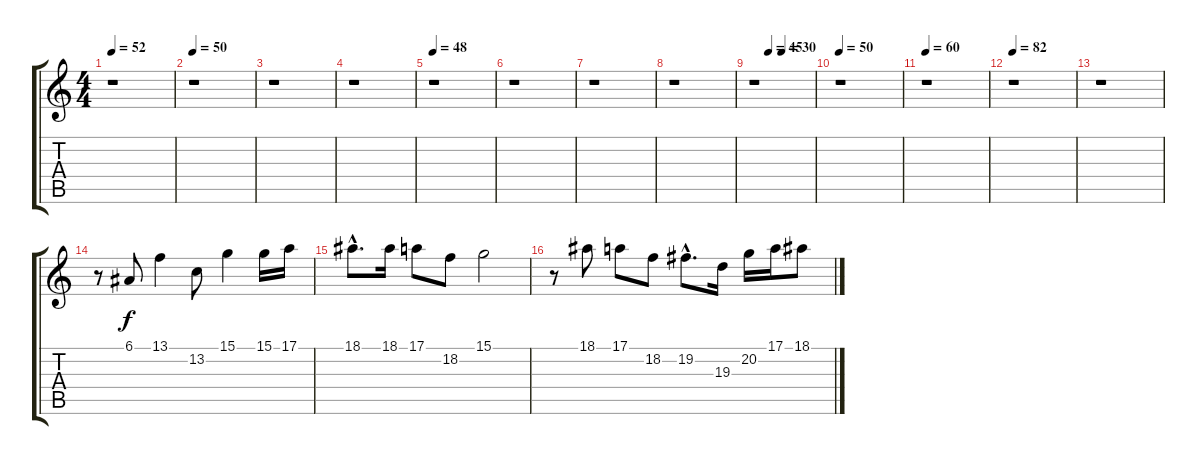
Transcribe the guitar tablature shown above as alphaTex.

\track "" {instrument trumpet}
\staff {score tabs}
\tuning (E4 B3 G3 D3 A2 E2) {hide}
\ts (4 4)
\tempo 52
\clef g2
\ks c
r.1{dy f} |
\tempo 50
r.1 |
r.1 |
r.1 |
\tempo 48
r.1 |
r.1 |
r.1 |
r.1 |
\tempo (45 0.25)
\tempo (30 0.46875)
r.1 |
\tempo 50
r.1 |
\tempo 60
r.1 |
\tempo 82
r.1 |
r.1 |
r.8 6.1.8{volume 16} 13.1.4 13.2.8 15.1.4 15.1.16 17.1.16 |
18.1{hac}.8{d} 18.1.16 17.1.8 18.2.8 15.1.2 |
r.8 18.1.8 17.1.8 18.2.8 19.2{hac}.8{d} 19.3.16 20.2.16 17.1.16 18.1.8
